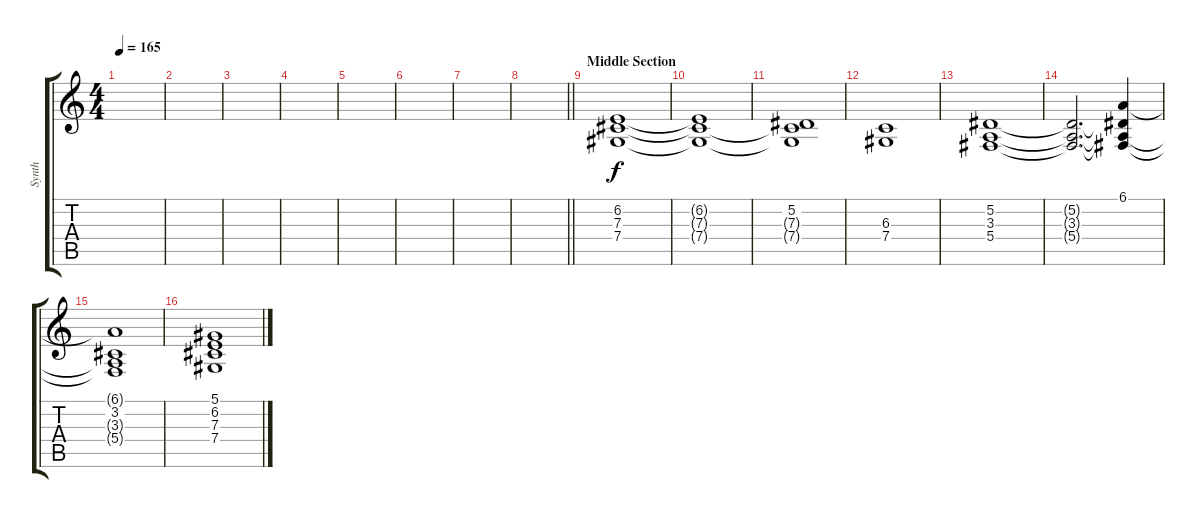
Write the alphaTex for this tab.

\track ("Synth" "Synth") {instrument choiraahs}
\staff {score tabs}
\tuning (Eb4 Bb3 Gb3 Db3 Ab2 Eb2) {hide}
\ts (4 4)
\tempo 165
\clef g2
\ks c
|
|
|
|
|
|
|
\barLineRight lightlight
|
\section ("" "Middle Section")
(6.2 7.3 7.4).1 |
(6.2{t} 7.3{t} 7.4{t}).1 |
(5.2 7.3{t} 7.4{t}).1 |
(6.3 7.4).1 |
(5.2 3.3 5.4).1 |
(5.2{t} 3.3{t} 5.4{t}).2{d} (6.1 5.2{t} 3.3{t} 5.4{t}).4 |
(6.1{t} 3.2 3.3{t} 5.4{t}).1 |
(5.1 6.2 7.3 7.4).1
